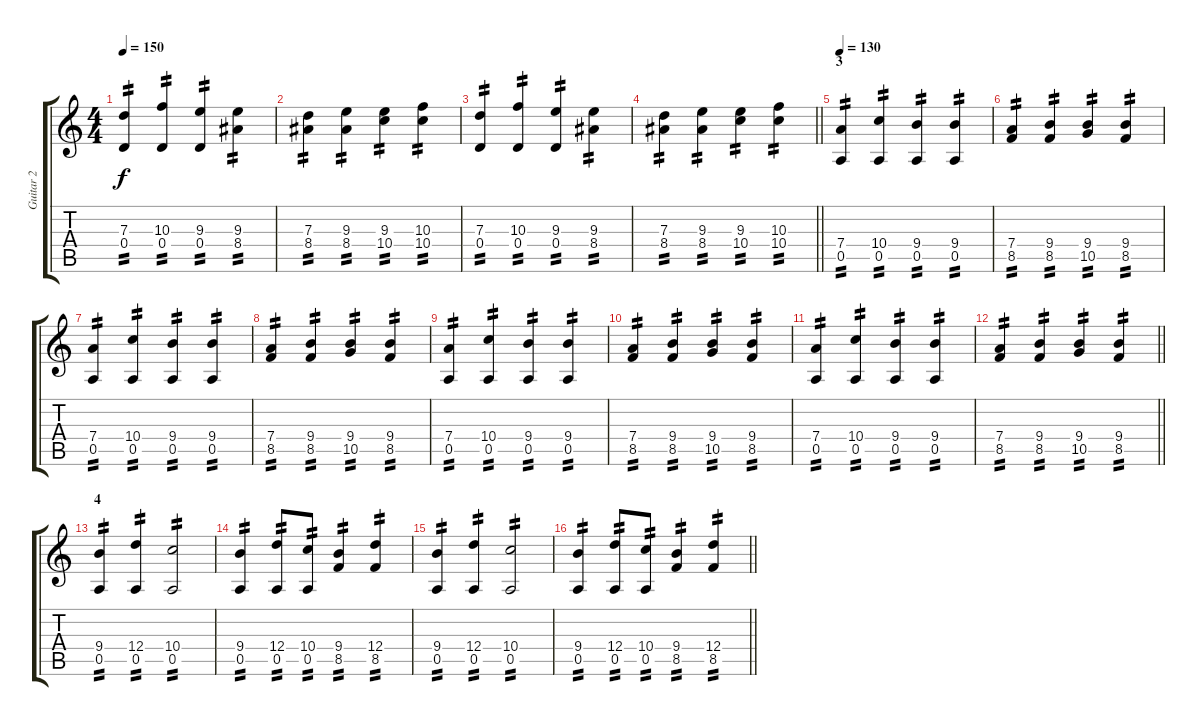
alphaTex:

\track ("Guitar 2" "Guitar 2") {instrument distortionguitar}
\staff {score tabs}
\tuning (E4 B3 G3 D3 A2 E2) {hide}
\ts (4 4)
\tempo 150
\clef g2
\ks c
(7.3 0.4).4{tp 2 dy f} (10.3 0.4).4{tp 2} (9.3 0.4).4{tp 2} (9.3 8.4).4{tp 2} |
(7.3 8.4).4{tp 2} (9.3 8.4).4{tp 2} (9.3 10.4).4{tp 2} (10.3 10.4).4{tp 2} |
(7.3 0.4).4{tp 2} (10.3 0.4).4{tp 2} (9.3 0.4).4{tp 2} (9.3 8.4).4{tp 2} |
\barLineRight lightlight
(7.3 8.4).4{tp 2} (9.3 8.4).4{tp 2} (9.3 10.4).4{tp 2} (10.3 10.4).4{tp 2} |
\section ("" "3")
\tempo 130
(7.4 0.5).4{tp 2} (10.4 0.5).4{tp 2} (9.4 0.5).4{tp 2} (9.4 0.5).4{tp 2} |
(7.4 8.5).4{tp 2} (9.4 8.5).4{tp 2} (9.4 10.5).4{tp 2} (9.4 8.5).4{tp 2} |
(7.4 0.5).4{tp 2} (10.4 0.5).4{tp 2} (9.4 0.5).4{tp 2} (9.4 0.5).4{tp 2} |
(7.4 8.5).4{tp 2} (9.4 8.5).4{tp 2} (9.4 10.5).4{tp 2} (9.4 8.5).4{tp 2} |
(7.4 0.5).4{tp 2} (10.4 0.5).4{tp 2} (9.4 0.5).4{tp 2} (9.4 0.5).4{tp 2} |
(7.4 8.5).4{tp 2} (9.4 8.5).4{tp 2} (9.4 10.5).4{tp 2} (9.4 8.5).4{tp 2} |
(7.4 0.5).4{tp 2} (10.4 0.5).4{tp 2} (9.4 0.5).4{tp 2} (9.4 0.5).4{tp 2} |
\barLineRight lightlight
(7.4 8.5).4{tp 2} (9.4 8.5).4{tp 2} (9.4 10.5).4{tp 2} (9.4 8.5).4{tp 2} |
\section ("" "4")
(9.4 0.5).4{tp 2} (12.4 0.5).4{tp 2} (10.4 0.5).2{tp 2} |
(9.4 0.5).4{tp 2} (12.4 0.5).8{tp 2} (10.4 0.5).8{tp 2} (9.4 8.5).4{tp 2} (12.4 8.5).4{tp 2} |
(9.4 0.5).4{tp 2} (12.4 0.5).4{tp 2} (10.4 0.5).2{tp 2} |
\barLineRight lightlight
(9.4 0.5).4{tp 2} (12.4 0.5).8{tp 2} (10.4 0.5).8{tp 2} (9.4 8.5).4{tp 2} (12.4 8.5).4{tp 2}
